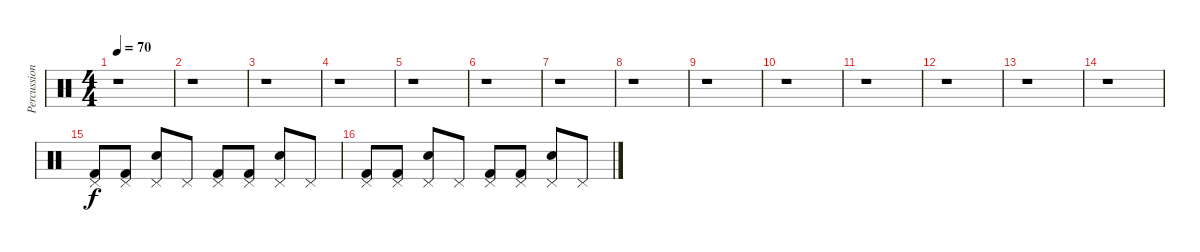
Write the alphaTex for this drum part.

\track ("Percussions" "Percussion") {instrument percussion}
\staff {score}
\articulation defaults
\ts (4 4)
\tempo 70
\clef neutral
\ks c
r.1{dy f} |
r.1 |
r.1 |
r.1 |
r.1 |
r.1 |
r.1 |
r.1 |
r.1 |
r.1 |
r.1 |
r.1 |
r.1 |
r.1 |
("Kick (hit) 2" "Pedal Hi-Hat (hit)").8 ("Kick (hit) 2" "Pedal Hi-Hat (hit)").8 ("Electric Snare (hit)" "Pedal Hi-Hat (hit)").8 "Pedal Hi-Hat (hit)".8 ("Kick (hit) 2" "Pedal Hi-Hat (hit)").8 ("Kick (hit) 2" "Pedal Hi-Hat (hit)").8 ("Electric Snare (hit)" "Pedal Hi-Hat (hit)").8 "Pedal Hi-Hat (hit)".8 |
("Kick (hit) 2" "Pedal Hi-Hat (hit)").8 ("Kick (hit) 2" "Pedal Hi-Hat (hit)").8 ("Electric Snare (hit)" "Pedal Hi-Hat (hit)").8 "Pedal Hi-Hat (hit)".8 ("Kick (hit) 2" "Pedal Hi-Hat (hit)").8 ("Kick (hit) 2" "Pedal Hi-Hat (hit)").8 ("Electric Snare (hit)" "Pedal Hi-Hat (hit)").8 "Pedal Hi-Hat (hit)".8
